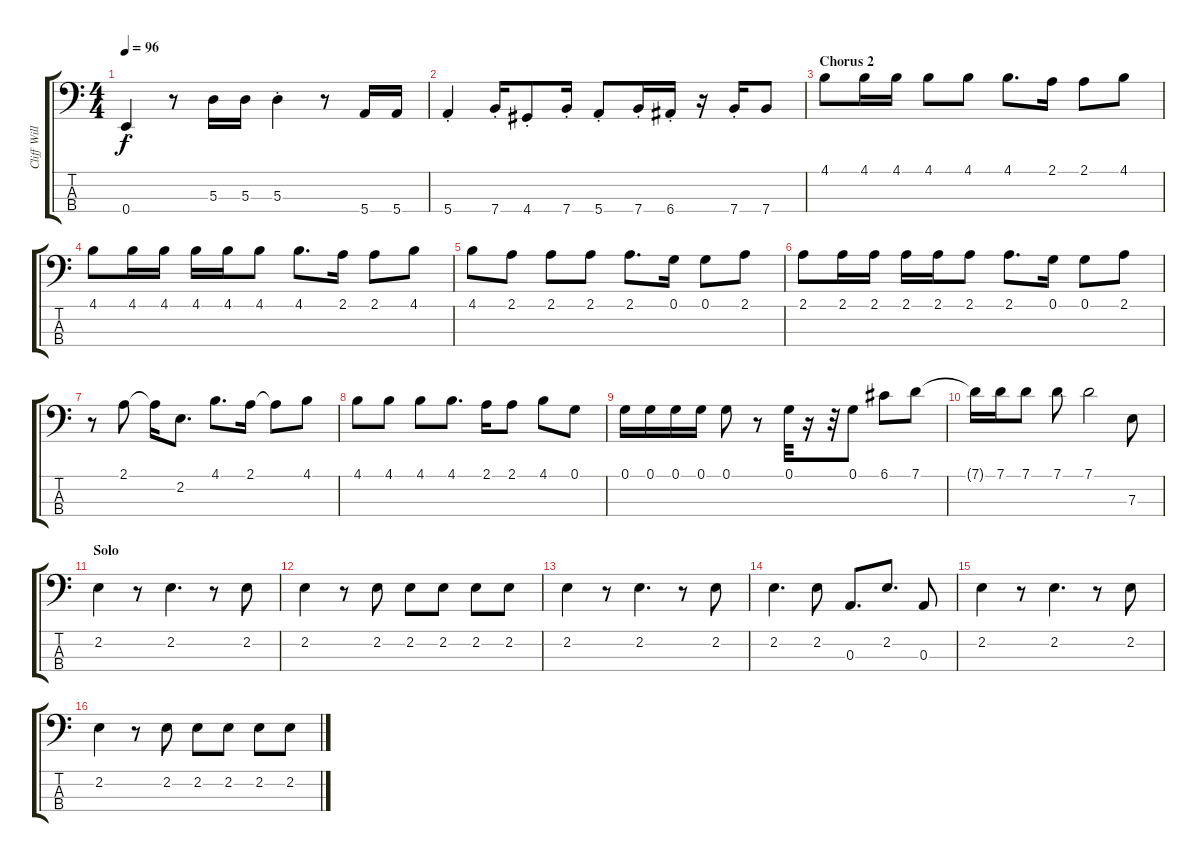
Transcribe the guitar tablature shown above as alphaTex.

\track ("Cliff Williams" "Cliff Will") {instrument electricbassfinger}
\staff {score tabs}
\tuning (G2 D2 A1 E1) {hide}
\ts (4 4)
\tempo 96
\clef f4
\ks c
0.4{st}.4{dy f} r.8 5.3.16 5.3.16 5.3{st}.4 r.8 5.4.16 5.4.16 |
5.4{st}.4 7.4{st}.16 4.4{st}.8 7.4{st}.16 5.4{st}.8 7.4{st}.16 6.4{st}.16 r.16 7.4{st}.16 7.4.8 |
\section ("" "Chorus 2")
4.1.8 4.1.16 4.1.16 4.1.8 4.1.8 4.1.8{d} 2.1.16 2.1.8 4.1.8 |
4.1.8 4.1.16 4.1.16 4.1.16 4.1.16 4.1.8 4.1.8{d} 2.1.16 2.1.8 4.1.8 |
4.1.8 2.1.8 2.1.8 2.1.8 2.1.8{d} 0.1.16 0.1.8 2.1.8 |
2.1.8 2.1.16 2.1.16 2.1.16 2.1.16 2.1.8 2.1.8{d} 0.1.16 0.1.8 2.1.8 |
r.8 2.1.8 2.1{t}.16 2.2.8{d} 4.1.8{d} 2.1.16 2.1{t}.8 4.1.8 |
4.1.8 4.1.8 4.1.8 4.1.8{d} 2.1.16 2.1.8 4.1.8 0.1.8 |
0.1.16 0.1.16 0.1.16 0.1.16 0.1.8 r.8 0.1.32 r.16 r.32 0.1.8 6.1.8 7.1.8 |
7.1{t}.16 7.1.16 7.1.8 7.1.8 7.1.2 7.3.8 |
\section ("" "Solo")
2.2.4 r.8 2.2.4{d} r.8 2.2.8 |
2.2.4 r.8 2.2.8 2.2.8 2.2.8 2.2.8 2.2.8 |
2.2.4 r.8 2.2.4{d} r.8 2.2.8 |
2.2.4{d} 2.2.8 0.3.8{d} 2.2.8{d} 0.3.8 |
2.2.4 r.8 2.2.4{d} r.8 2.2.8 |
2.2.4 r.8 2.2.8 2.2.8 2.2.8 2.2.8 2.2.8
